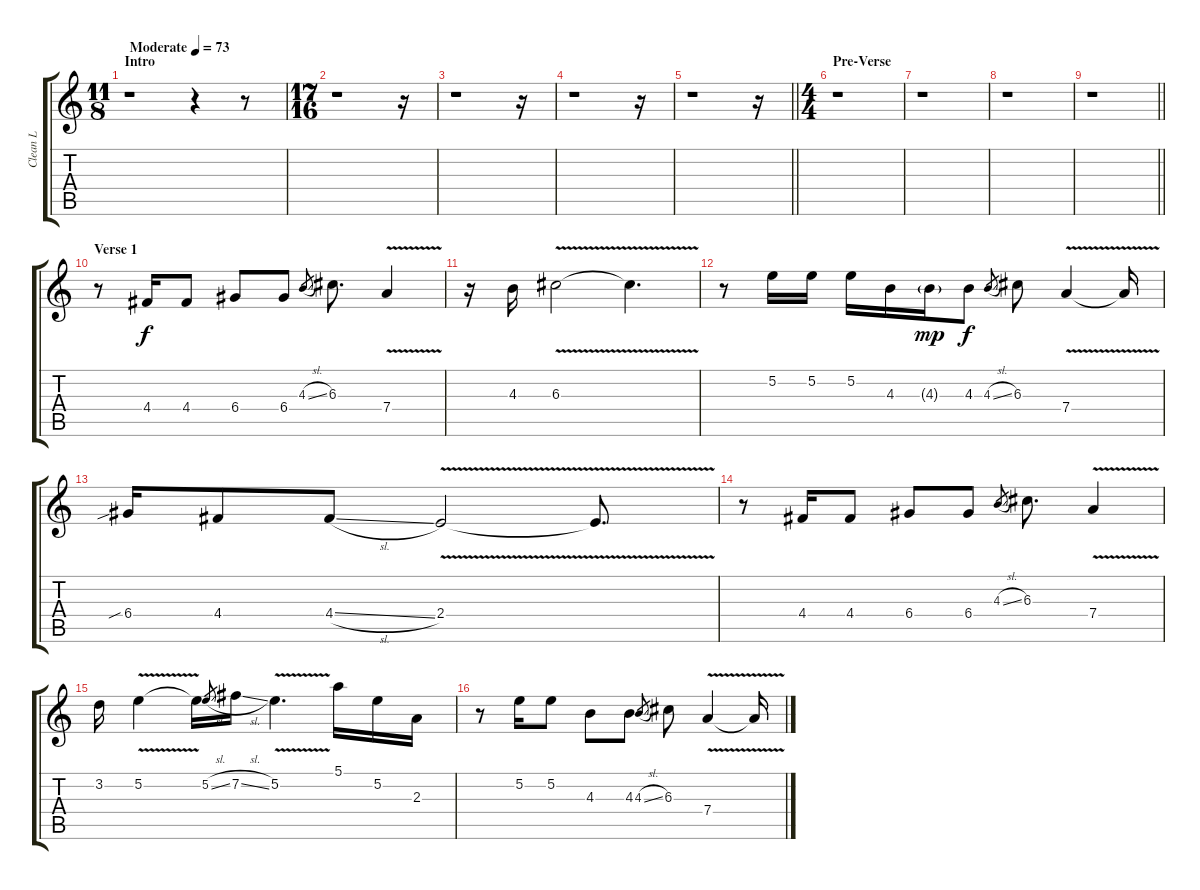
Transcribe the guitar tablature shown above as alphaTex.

\track ("Clean L" "Clean L") {instrument electricguitarclean}
\staff {score tabs}
\tuning (E4 B3 G3 D3 A2 D2) {hide}
\ts (11 8)
\section ("" "Intro")
\tempo (73 "Moderate")
\clef g2
\ks c
r.1{dy f instrument electricguitarclean} r.4 r.8 |
\ts (17 16)
r.1 r.16 |
r.1 r.16 |
r.1 r.16 |
\barLineRight lightlight
r.1 r.16 |
\ts (4 4)
\section ("" "Pre-Verse")
r.1 |
r.1 |
r.1 |
\barLineRight lightlight
r.1 |
\section ("" "Verse 1")
r.8 4.4.16 4.4.8 6.4.8 6.4.8 4.3{sl}.8{gr} 6.3.8{d} 7.4{v}.4 |
r.16 4.3.16 6.3{v}.2 6.3{v t}.4{d} |
r.8 5.2.16 5.2.16 5.2.16 4.3.16 4.3{g}.16{dy mp} 4.3.8{dy f} 4.3{sl}.8{gr} 6.3.8 7.4{v}.4 7.4{v t}.16 |
6.4{sib}.16 4.4.8 4.4{sl}.8 2.4{v}.2 2.4{v t}.8{d} |
r.8 4.4.16 4.4.8 6.4.8 6.4.8 4.3{sl}.8{gr} 6.3.8{d} 7.4{v}.4 |
3.2.16 5.2{v}.4 5.2{v t}.16 5.2{sl}.8{gr} 7.2{sl}.16 5.2{v}.4{d} 5.1.16 5.2.16 2.3.16 |
r.8 5.2.16 5.2.8 4.3.8 4.3.8 4.3{sl}.8{gr} 6.3.8 7.4{v}.4 7.4{v t}.16
